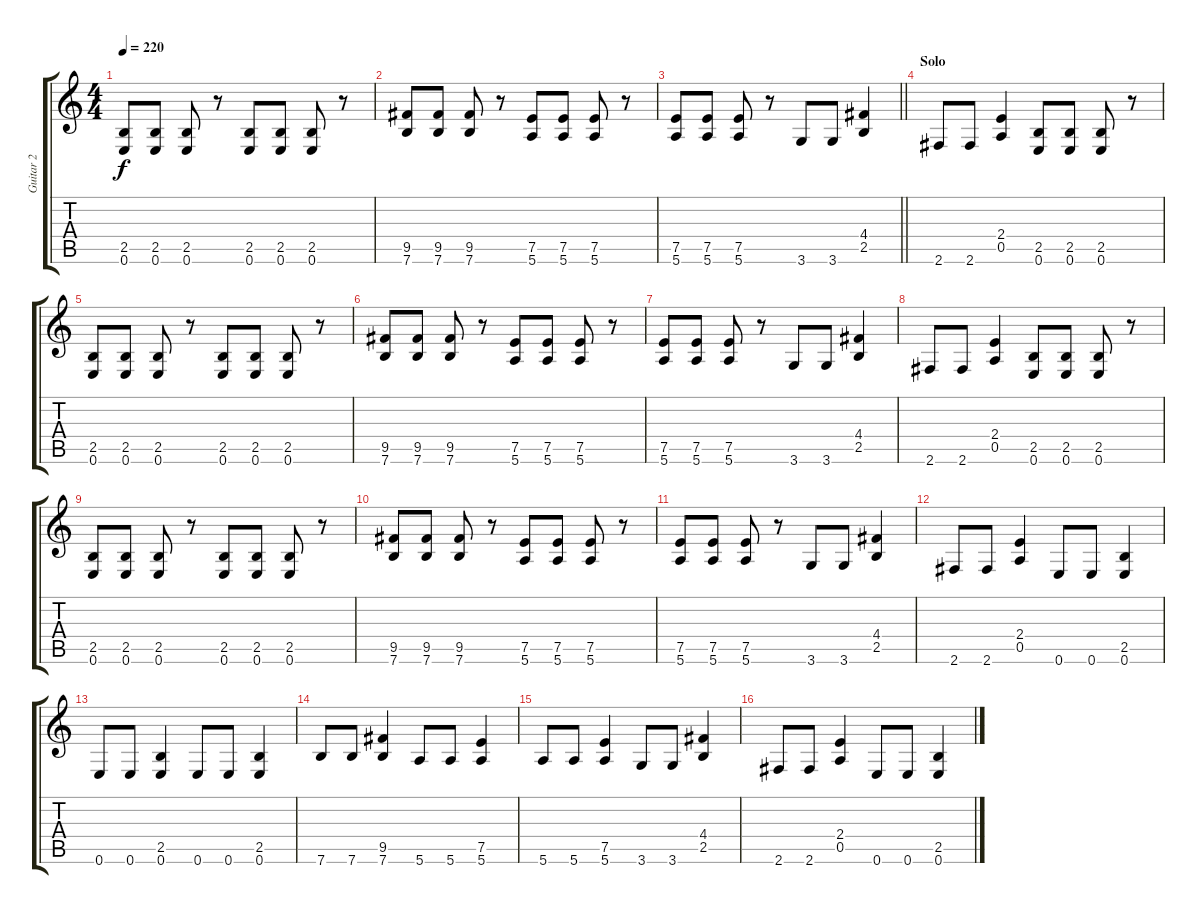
\track ("Guitar 2" "Guitar 2") {instrument acousticguitarsteel}
\staff {score tabs}
\tuning (E4 B3 G3 D3 A2 E2) {hide}
\ts (4 4)
\tempo 220
\clef g2
\ks c
(2.5 0.6).8{dy f} (2.5 0.6).8 (2.5 0.6).8 r.8 (2.5 0.6).8 (2.5 0.6).8 (2.5 0.6).8 r.8 |
(9.5 7.6).8 (9.5 7.6).8 (9.5 7.6).8 r.8 (7.5 5.6).8 (7.5 5.6).8 (7.5 5.6).8 r.8 |
\barLineRight lightlight
(7.5 5.6).8 (7.5 5.6).8 (7.5 5.6).8 r.8 3.6.8 3.6.8 (4.4 2.5).4 |
\section ("" "Solo")
2.6.8 2.6.8 (2.4 0.5).4 (2.5 0.6).8 (2.5 0.6).8 (2.5 0.6).8 r.8 |
(2.5 0.6).8 (2.5 0.6).8 (2.5 0.6).8 r.8 (2.5 0.6).8 (2.5 0.6).8 (2.5 0.6).8 r.8 |
(9.5 7.6).8 (9.5 7.6).8 (9.5 7.6).8 r.8 (7.5 5.6).8 (7.5 5.6).8 (7.5 5.6).8 r.8 |
(7.5 5.6).8 (7.5 5.6).8 (7.5 5.6).8 r.8 3.6.8 3.6.8 (4.4 2.5).4 |
2.6.8 2.6.8 (2.4 0.5).4 (2.5 0.6).8 (2.5 0.6).8 (2.5 0.6).8 r.8 |
(2.5 0.6).8 (2.5 0.6).8 (2.5 0.6).8 r.8 (2.5 0.6).8 (2.5 0.6).8 (2.5 0.6).8 r.8 |
(9.5 7.6).8 (9.5 7.6).8 (9.5 7.6).8 r.8 (7.5 5.6).8 (7.5 5.6).8 (7.5 5.6).8 r.8 |
(7.5 5.6).8 (7.5 5.6).8 (7.5 5.6).8 r.8 3.6.8 3.6.8 (4.4 2.5).4 |
2.6.8 2.6.8 (2.4 0.5).4 0.6.8 0.6.8 (2.5 0.6).4 |
0.6.8 0.6.8 (2.5 0.6).4 0.6.8 0.6.8 (2.5 0.6).4 |
7.6.8 7.6.8 (9.5 7.6).4 5.6.8 5.6.8 (7.5 5.6).4 |
5.6.8 5.6.8 (7.5 5.6).4 3.6.8 3.6.8 (4.4 2.5).4 |
2.6.8 2.6.8 (2.4 0.5).4 0.6.8 0.6.8 (2.5 0.6).4
